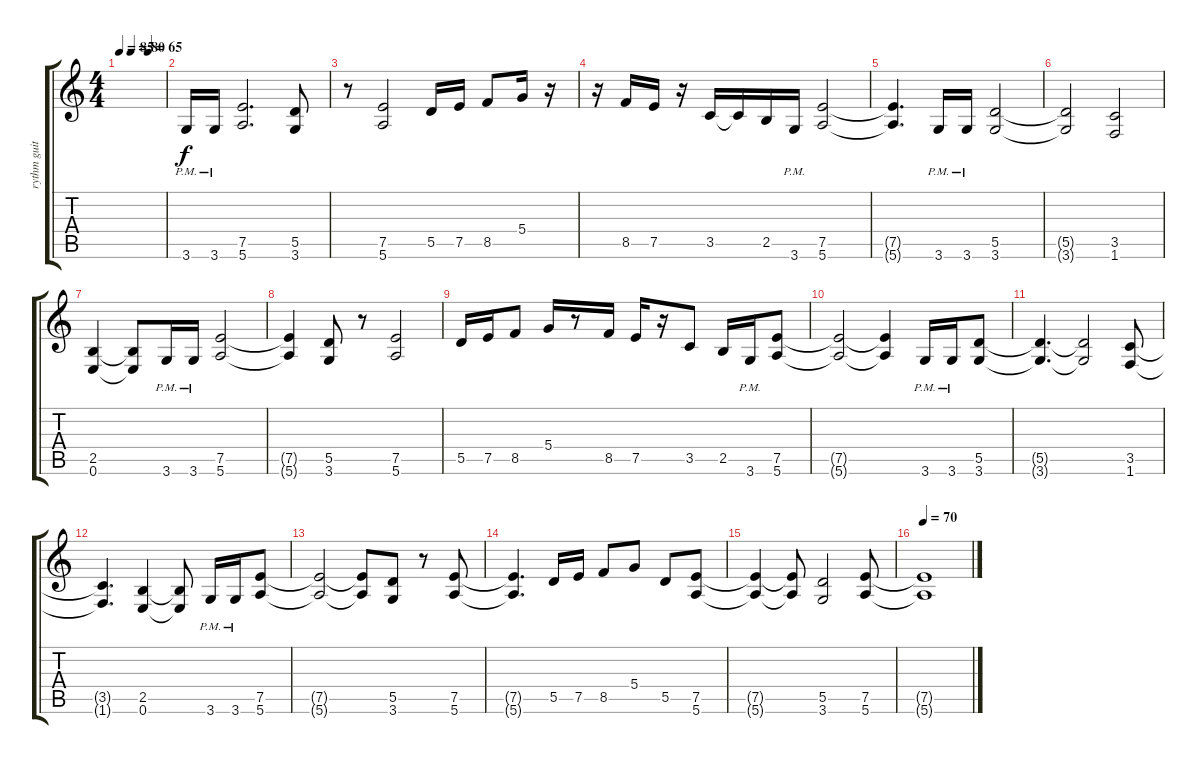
\track ("rythm guitar" "rythm guit") {instrument distortionguitar}
\staff {score tabs}
\tuning (E4 B3 G3 D3 A2 E2) {hide}
\ts (4 4)
\tempo 85
\tempo (80 0.25)
\tempo (65 0.625)
\clef g2
\ks c
|
3.6{pm}.16 3.6{pm}.16 (7.5 5.6).2{d} (5.5 3.6).8 |
r.8 (7.5 5.6).2 5.5.16 7.5.16 8.5.8 5.4.16 r.16 |
r.16 8.5.16 7.5.16 r.16 3.5.16 3.5{t}.16 2.5.16 3.6{pm}.16 (7.5 5.6).2 |
(7.5{t} 5.6{t}).4{d} 3.6{pm}.16 3.6{pm}.16 (5.5 3.6).2 |
(5.5{t} 3.6{t}).2 (3.5 1.6).2 |
(2.5 0.6).4 (2.5{t} 0.6{t}).8 3.6{pm}.16 3.6{pm}.16 (7.5 5.6).2 |
(7.5{t} 5.6{t}).4 (5.5 3.6).8 r.8 (7.5 5.6).2 |
5.5.16 7.5.16 8.5.8 5.4.16 r.8 8.5.16 7.5.16 r.16 3.5.8 2.5.16 3.6{pm}.16 (7.5 5.6).8 |
(7.5{t} 5.6{t}).2 (7.5{t} 5.6{t}).4 3.6{pm}.16 3.6{pm}.16 (5.5 3.6).8 |
(5.5{t} 3.6{t}).4{d} (5.5{t} 3.6{t}).2 (3.5 1.6).8 |
(3.5{t} 1.6{t}).4{d} (2.5 0.6).4 (2.5{t} 0.6{t}).8 3.6{pm}.16 3.6{pm}.16 (7.5 5.6).8 |
(7.5{t} 5.6{t}).2 (7.5{t} 5.6{t}).8 (5.5 3.6).8 r.8 (7.5 5.6).8 |
(7.5{t} 5.6{t}).4{d} 5.5.16 7.5.16 8.5.8 5.4.8 5.5.8 (7.5 5.6).8 |
(7.5{t} 5.6{t}).4 (7.5{t} 5.6{t}).8 (5.5 3.6).2 (7.5 5.6).8 |
\tempo 70
(7.5{t} 5.6{t}).1
